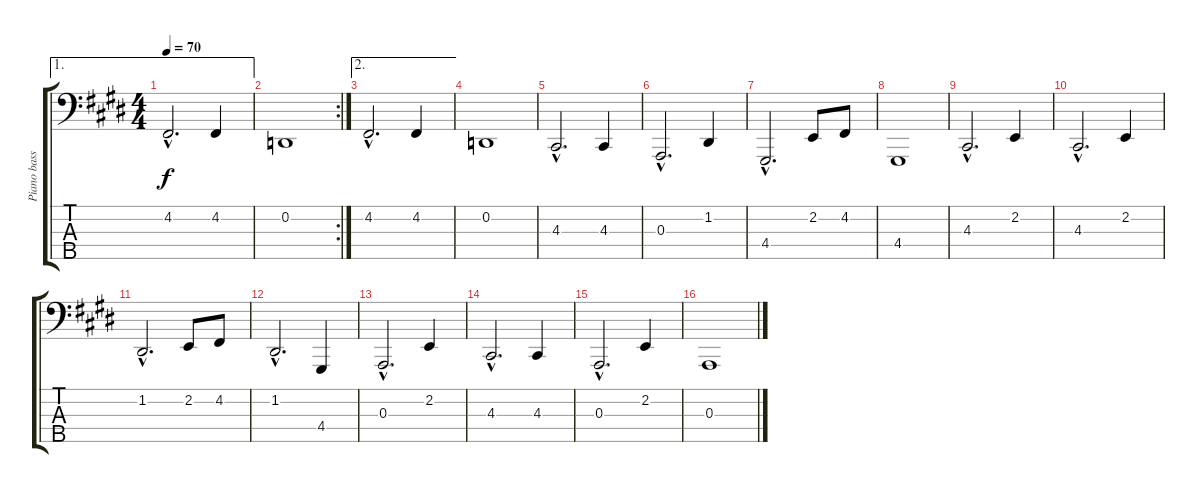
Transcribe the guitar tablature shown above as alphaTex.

\track ("Piano bass" "Piano bass") {instrument brightacousticpiano}
\staff {score tabs}
\tuning (G2 D2 A1 E1 B0) {hide}
\ae 1
\ts (4 4)
\tempo 70
\clef f4
\ks e
4.2{hac}.2{d dy f} 4.2.4 |
\rc 2
0.2.1 |
\ae 2
4.2{hac}.2{d} 4.2.4 |
0.2.1 |
4.3{hac}.2{d} 4.3.4 |
0.3{hac}.2{d} 1.2.4 |
4.4{hac}.2{d} 2.2.8 4.2.8 |
4.4.1 |
4.3{hac}.2{d} 2.2.4 |
4.3{hac}.2{d} 2.2.4 |
1.2{hac}.2{d} 2.2.8 4.2.8 |
1.2{hac}.2{d} 4.4.4 |
0.3{hac}.2{d} 2.2.4 |
4.3{hac}.2{d} 4.3.4 |
0.3{hac}.2{d} 2.2.4 |
0.3.1
